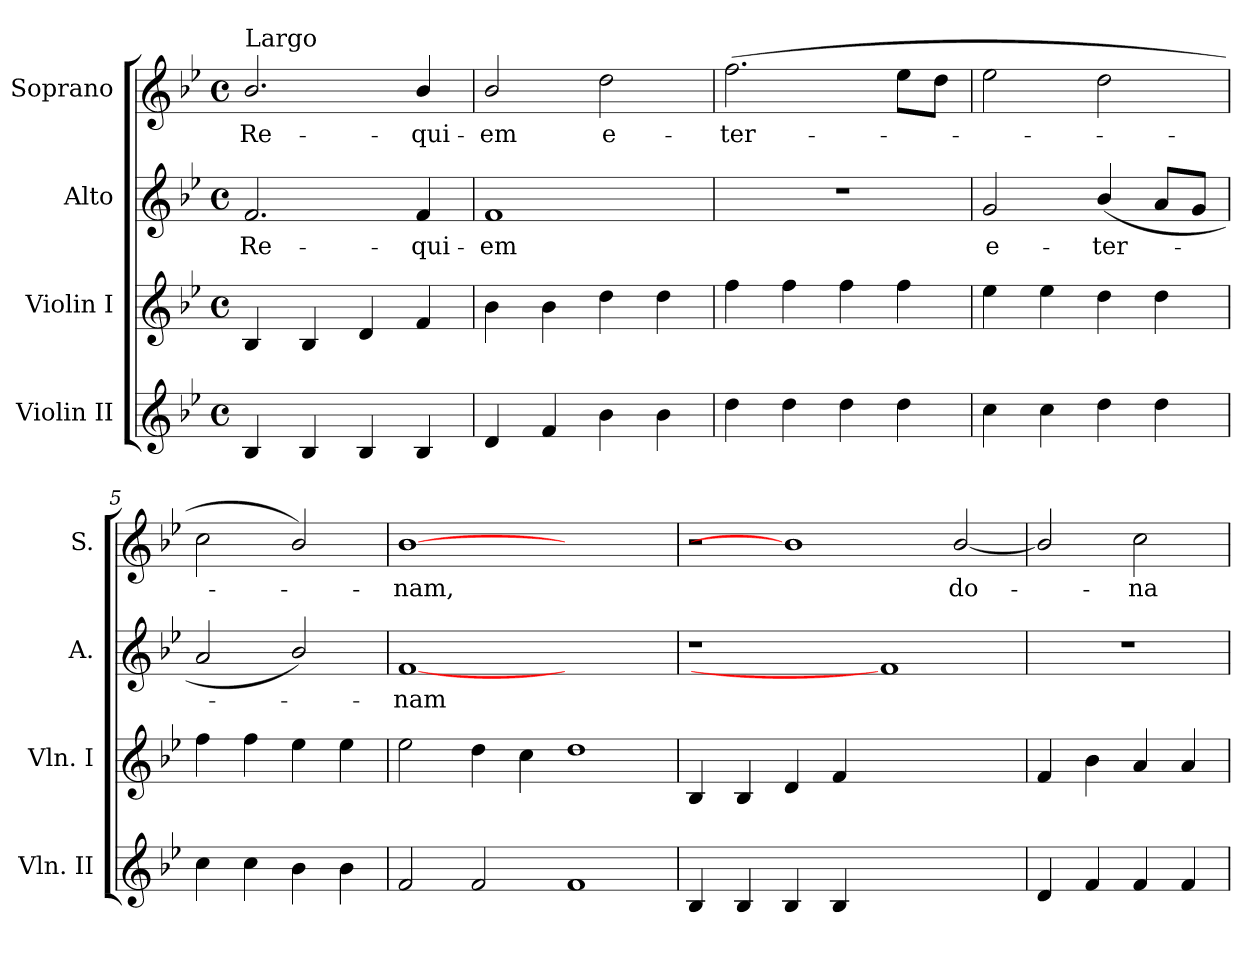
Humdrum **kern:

**kern	**kern	**kern	**text	**kern	**text
*part4	*part3	*part2	*part2	*part1	*part1
*staff4	*staff3	*staff2	*staff2	*staff1	*staff1
*I"Violin II	*I"Violin I	*I"Alto	*	*I"Soprano	*
*I'Vln. II	*I'Vln. I	*I'A.	*	*I'S.	*
!!LO:PB:g=z
*clefG2	*clefG2	*clefG2	*	*clefG2	*
*k[b-e-]	*k[b-e-]	*k[b-e-]	*	*k[b-e-]	*
*B-:	*B-:	*B-:	*	*B-:	*
*M4/4	*M4/4	*M4/4	*	*M4/4	*
*met(c)	*met(c)	*met(c)	*	*met(c)	*
=1	=1	=1	=1	=1	=1
!	!	!	!LO:LY:b:color=#000000	!	!
!	!	!	!	!LO:TX:a:t=Largo	!
!	!	!	!	!	!LO:LY:b:color=#000000
4B-i/	4B-i/	2.fi/	Re-	2.b-i/	Re-
4B-i/	4B-i/	.	.	.	.
4B-i/	4di/	.	.	.	.
!	!	!	!LO:LY:b:color=#000000	!	!
!	!	!	!	!	!LO:LY:b:color=#000000
4B-i/	4fi/	4fi/	-qui-	4b-i/	-qui-
=2	=2	=2	=2	=2	=2
!	!	!	!LO:LY:b:color=#000000	!	!
!	!	!	!	!	!LO:LY:b:color=#000000
4di/	4b-i\	1fi	-em	2b-i/	-em
4fi/	4b-i\	.	.	.	.
!	!	!	!	!	!LO:LY:b:color=#000000
4b-i\	4ddi\	.	.	2ddi\	e-
4b-i\	4ddi\	.	.	.	.
=3	=3	=3	=3	=3	=3
!	!	!	!	!	!LO:LY:b:color=#000000
4ddi\	4ffi\	1r	.	(2.ffi\	-ter-
4ddi\	4ffi\	.	.	.	.
4ddi\	4ffi\	.	.	.	.
4ddi\	4ffi\	.	.	8ee-i\L	.
.	.	.	.	8ddi\J	.
=4	=4	=4	=4	=4	=4
!	!	!	!LO:LY:b:color=#000000	!	!
4cci\	4ee-i\	2gi/	e-	2ee-i\	.
4cci\	4ee-i\	.	.	.	.
!	!	!	!LO:LY:b:color=#000000	!	!
4ddi\	4ddi\	(4b-i/	-ter-	2ddi\	.
4ddi\	4ddi\	8ai/L	.	.	.
.	.	8gi/J	.	.	.
=5	=5	=5	=5	=5	=5
4cci\	4ffi\	2ai/	.	2cci\	.
4cci\	4ffi\	.	.	.	.
4b-i\	4ee-i\	2b-i/)	.	2b-i/)	.
4b-i\	4ee-i\	.	.	.	.
=6	=6	=6	=6	=6	=6
!	!	!	!LO:LY:b:color=#000000	!	!
!	!	!	!	!	!LO:LY:b:color=#000000
2fi/	2ee-i\	[1fi	-nam	[1b-i	-nam,
2fi/	4ddi\	.	.	.	.
.	4cci\	.	.	.	.
1fi	1ddi	1ryy	.	1ryy	.
!!LO:LB:g=z
=7	=7	=7	=7	=7	=7
4B-i/	4B-i/	1r	.	2r	.
4B-i/	4B-i/	.	.	.	.
4B-i/	4di/	.	.	1b-i]	.
4B-i/	4fi/	.	.	.	.
1ryy	1ryy	1fi]	.	.	.
!	!	!	!	!	!LO:LY:b:color=#000000
.	.	.	.	[2b-i/	do-
=8	=8	=8	=8	=8	=8
4di/	4fi/	1r	.	2b-i/]	.
4fi/	4b-i\	.	.	.	.
!	!	!	!	!	!LO:LY:b:color=#000000
4fi/	4ai/	.	.	2cci\	-na
4fi/	4ai/	.	.	.	.
=	=	=	=	=	=
*-	*-	*-	*-	*-	*-
